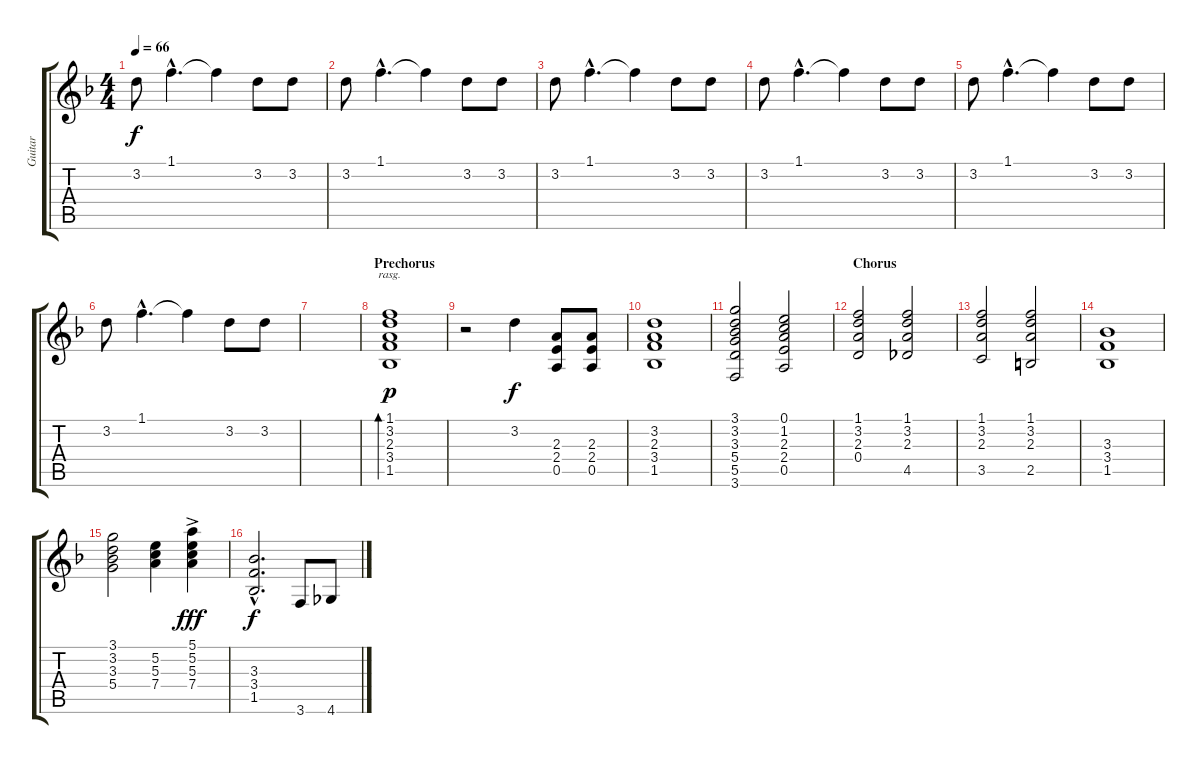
\track ("Guitar " "Guitar ") {instrument electricguitarjazz}
\staff {score tabs}
\tuning (E4 B3 G3 D3 A2 D2) {hide}
\ts (4 4)
\tempo 66
\clef g2
\ks f
3.2.8{dy f} 1.1{hac}.4{d} 1.1{t}.4 3.2.8 3.2.8 |
3.2.8 1.1{hac}.4{d} 1.1{t}.4 3.2.8 3.2.8 |
3.2.8 1.1{hac}.4{d} 1.1{t}.4 3.2.8 3.2.8 |
3.2.8 1.1{hac}.4{d} 1.1{t}.4 3.2.8 3.2.8 |
3.2.8 1.1{hac}.4{d} 1.1{t}.4 3.2.8 3.2.8 |
3.2.8 1.1{hac}.4{d} 1.1{t}.4 3.2.8 3.2.8 |
|
\section ("" "Prechorus")
(1.1 3.2 2.3 3.4 1.5).1{bd 120 rasg ii dy p} |
r.2 3.2.4{dy f} (2.3 2.4 0.5).8 (2.3 2.4 0.5).8 |
(3.2 2.3 3.4 1.5).1 |
(3.1 3.2 3.3 5.4 5.5 3.6).2 (0.1 1.2 2.3 2.4 0.5).2 |
\section ("" "Chorus")
(1.1 3.2 2.3 0.4).2 (1.1 3.2 2.3 4.5).2 |
(1.1 3.2 2.3 3.5).2 (1.1 3.2 2.3 2.5).2 |
(3.3 3.4 1.5).1 |
(3.1 3.2 3.3 5.4).2 (5.2 5.3 7.4).4 (5.1{ac} 5.2 5.3 7.4).4{dy fff} |
(3.3{hac} 3.4{hac} 1.5{hac}).2{d dy f} 3.6.8 4.6.8
